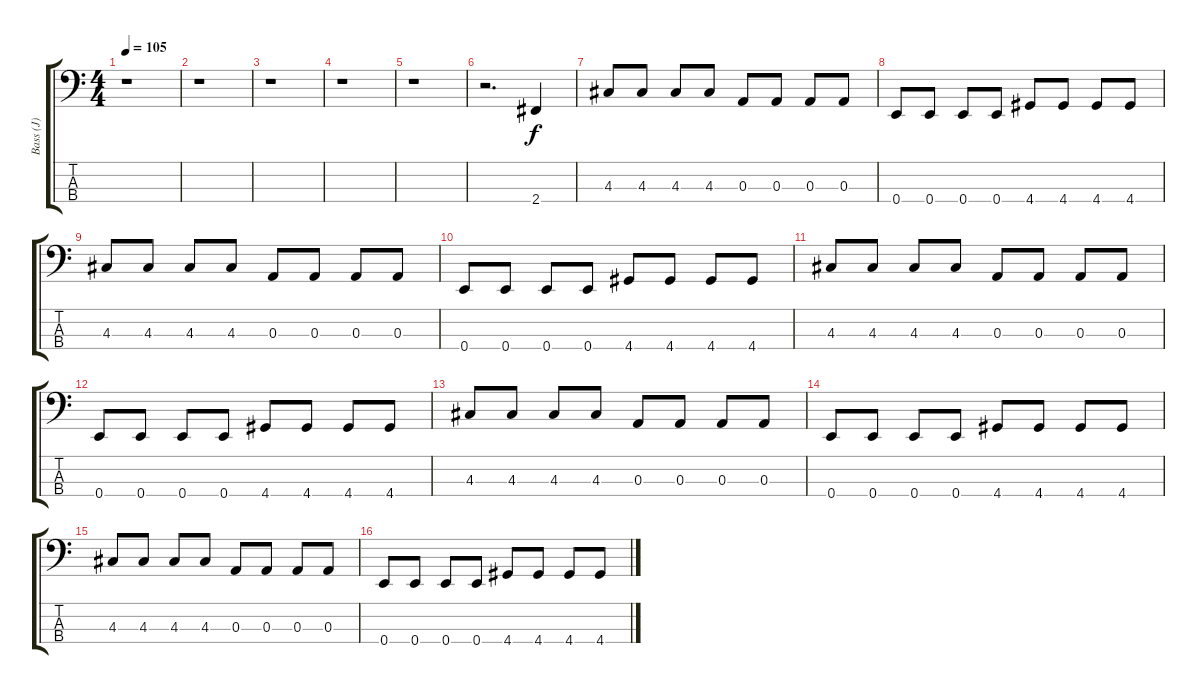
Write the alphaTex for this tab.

\track ("Bass (J)" "Bass (J)") {instrument electricbasspick}
\staff {score tabs}
\tuning (G2 D2 A1 E1) {hide}
\ts (4 4)
\tempo 105
\clef f4
\ks c
r.1{dy f instrument electricbasspick} |
r.1 |
r.1 |
r.1 |
r.1 |
r.2{d} 2.4.4 |
4.3.8 4.3.8 4.3.8 4.3.8 0.3.8 0.3.8 0.3.8 0.3.8 |
0.4.8 0.4.8 0.4.8 0.4.8 4.4.8 4.4.8 4.4.8 4.4.8 |
4.3.8 4.3.8 4.3.8 4.3.8 0.3.8 0.3.8 0.3.8 0.3.8 |
0.4.8 0.4.8 0.4.8 0.4.8 4.4.8 4.4.8 4.4.8 4.4.8 |
4.3.8 4.3.8 4.3.8 4.3.8 0.3.8 0.3.8 0.3.8 0.3.8 |
0.4.8 0.4.8 0.4.8 0.4.8 4.4.8 4.4.8 4.4.8 4.4.8 |
4.3.8 4.3.8 4.3.8 4.3.8 0.3.8 0.3.8 0.3.8 0.3.8 |
0.4.8 0.4.8 0.4.8 0.4.8 4.4.8 4.4.8 4.4.8 4.4.8 |
4.3.8 4.3.8 4.3.8 4.3.8 0.3.8 0.3.8 0.3.8 0.3.8 |
0.4.8 0.4.8 0.4.8 0.4.8 4.4.8 4.4.8 4.4.8 4.4.8
